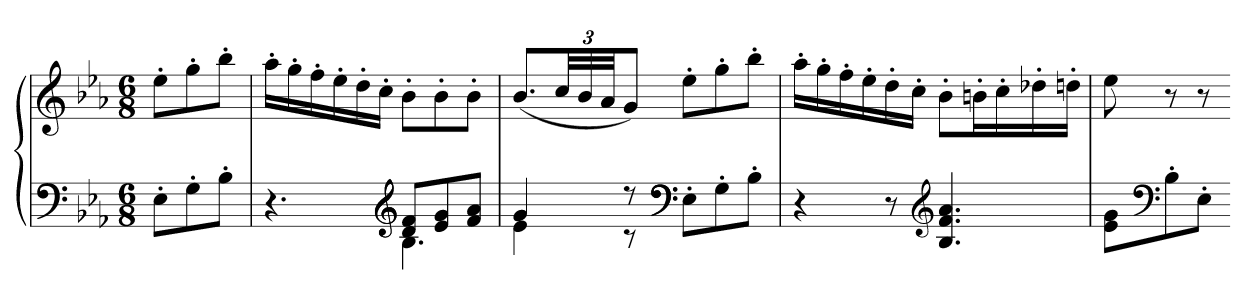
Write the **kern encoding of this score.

**kern	**kern
*part1	*part1
*staff2	*staff1
*clefF4	*clefG2
*k[b-e-a-]	*k[b-e-a-]
*M6/8	*M6/8
=	=
8E-'L	8ee-'L
8G'	8gg'
8B-'J	8bb-'J
=	=
*^	*
4.r	4.ryy	16aa-'LL
.	.	16gg'
.	.	16ff'
.	.	16ee-'
.	.	16dd'
.	.	16cc'JJ
*clefG2	*	*
8d 8fL	4.B-	8b-'L
8e- 8g	.	8b-'
8f 8a-J	.	8b-'J
=	=	=
4g	4e-	(8.b-L
.	.	48ccLL
.	.	48b-
.	.	48a-JJ
8r	8r	8gJ)
*clefF4	*	*
8E-'L	4.ryy	8ee-'L
8G'	.	8gg'
8B-'J	.	8bb-'J
*v	*v	*
=	=
4r	16aa-'LL
.	16gg'
.	16ff'
.	16ee-'
8r	16dd'
.	16cc'JJ
*clefG2	*
4.B- 4.f 4.a-	8b-'L
.	16bn'L
.	16cc'
.	16dd-X'
.	16ddn'JJ
=	=
8e- 8gL	8ee-
*clefF4	*
8B-'	8r
8E-'J	8r
=-	=-
*-	*-
